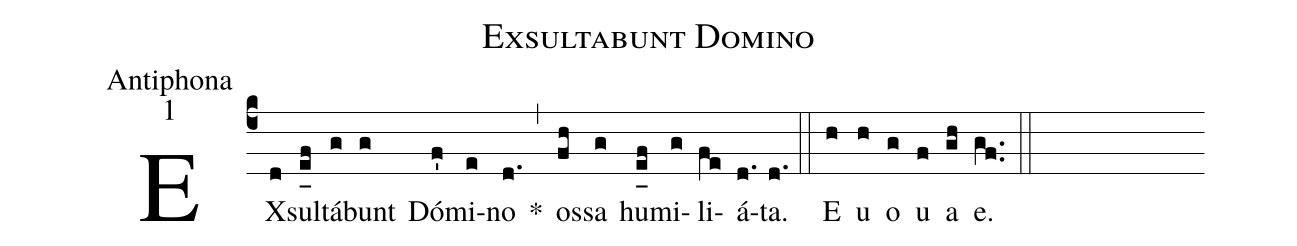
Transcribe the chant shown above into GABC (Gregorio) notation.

name:Exsultabunt Domino;
office-part:Antiphona;
mode:1;
%%
(c4) EX(d)sul(e_[uh:l]f)tá(g)bunt(g) Dó(f')mi(e)no(d.) *(,) os(fh)sa(g) hu(e_[uh:l]f)mi(g)li(fe)á(d.)ta.(d.) (::) <eu>E(h) u(h) o(g) u(f) a(gh) e.</eu>(gf..) (::)
